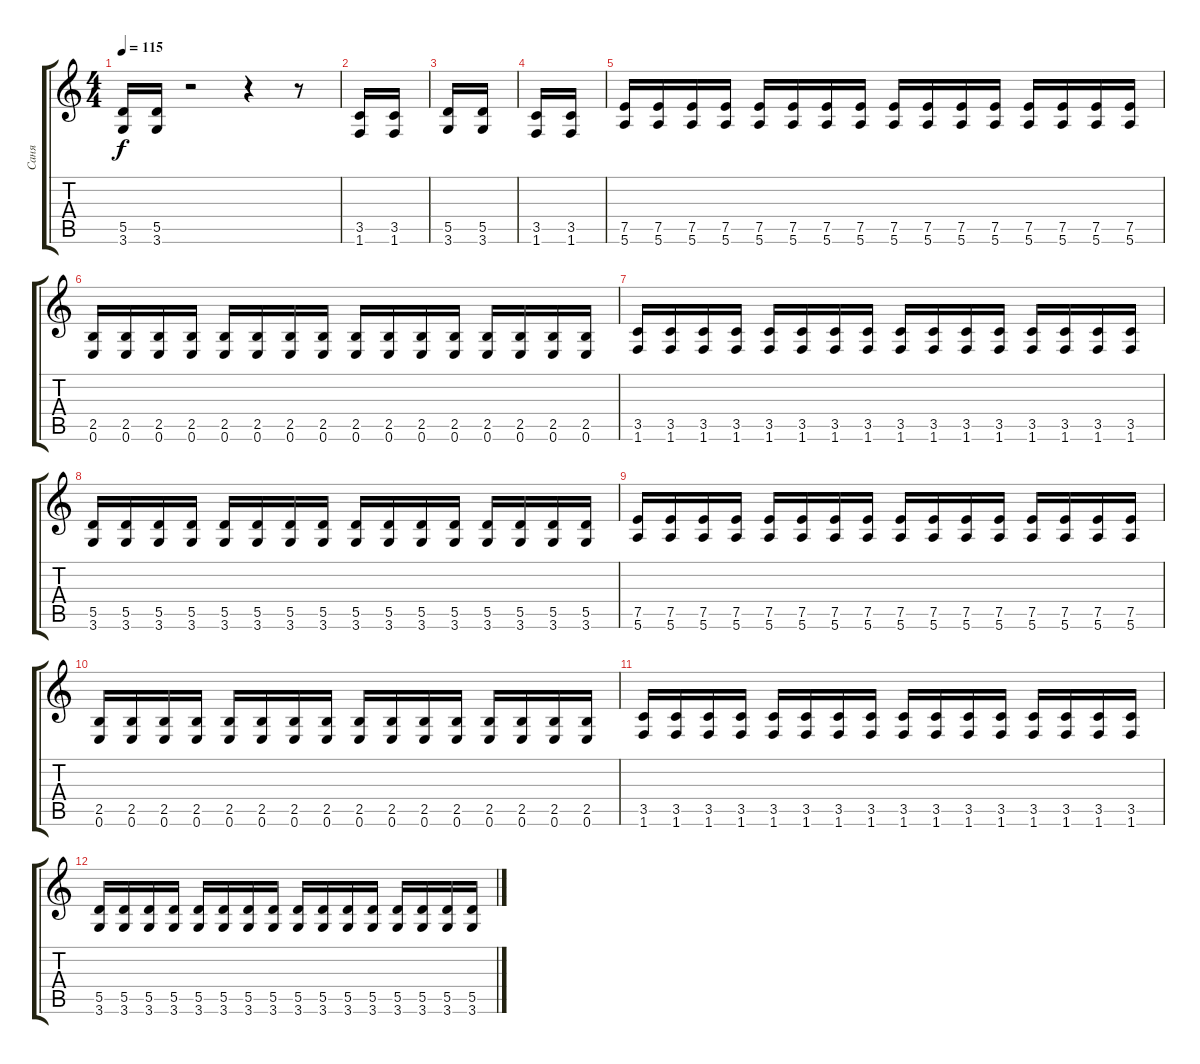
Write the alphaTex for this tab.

\track ("Саня" "Саня") {instrument overdrivenguitar}
\staff {score tabs}
\tuning (E4 B3 G3 D3 A2 E2) {hide}
\ts (4 4)
\tempo 115
\clef g2
\ks c
(5.5 3.6).16{dy f} (5.5 3.6).16 r.2 r.4 r.8 |
(3.5 1.6).16 (3.5 1.6).16 |
(5.5 3.6).16 (5.5 3.6).16 |
(3.5 1.6).16 (3.5 1.6).16 |
(7.5 5.6).16 (7.5 5.6).16 (7.5 5.6).16 (7.5 5.6).16 (7.5 5.6).16 (7.5 5.6).16 (7.5 5.6).16 (7.5 5.6).16 (7.5 5.6).16 (7.5 5.6).16 (7.5 5.6).16 (7.5 5.6).16 (7.5 5.6).16 (7.5 5.6).16 (7.5 5.6).16 (7.5 5.6).16 |
(2.5 0.6).16 (2.5 0.6).16 (2.5 0.6).16 (2.5 0.6).16 (2.5 0.6).16 (2.5 0.6).16 (2.5 0.6).16 (2.5 0.6).16 (2.5 0.6).16 (2.5 0.6).16 (2.5 0.6).16 (2.5 0.6).16 (2.5 0.6).16 (2.5 0.6).16 (2.5 0.6).16 (2.5 0.6).16 |
(3.5 1.6).16 (3.5 1.6).16 (3.5 1.6).16 (3.5 1.6).16 (3.5 1.6).16 (3.5 1.6).16 (3.5 1.6).16 (3.5 1.6).16 (3.5 1.6).16 (3.5 1.6).16 (3.5 1.6).16 (3.5 1.6).16 (3.5 1.6).16 (3.5 1.6).16 (3.5 1.6).16 (3.5 1.6).16 |
(5.5 3.6).16 (5.5 3.6).16 (5.5 3.6).16 (5.5 3.6).16 (5.5 3.6).16 (5.5 3.6).16 (5.5 3.6).16 (5.5 3.6).16 (5.5 3.6).16 (5.5 3.6).16 (5.5 3.6).16 (5.5 3.6).16 (5.5 3.6).16 (5.5 3.6).16 (5.5 3.6).16 (5.5 3.6).16 |
(7.5 5.6).16 (7.5 5.6).16 (7.5 5.6).16 (7.5 5.6).16 (7.5 5.6).16 (7.5 5.6).16 (7.5 5.6).16 (7.5 5.6).16 (7.5 5.6).16 (7.5 5.6).16 (7.5 5.6).16 (7.5 5.6).16 (7.5 5.6).16 (7.5 5.6).16 (7.5 5.6).16 (7.5 5.6).16 |
(2.5 0.6).16 (2.5 0.6).16 (2.5 0.6).16 (2.5 0.6).16 (2.5 0.6).16 (2.5 0.6).16 (2.5 0.6).16 (2.5 0.6).16 (2.5 0.6).16 (2.5 0.6).16 (2.5 0.6).16 (2.5 0.6).16 (2.5 0.6).16 (2.5 0.6).16 (2.5 0.6).16 (2.5 0.6).16 |
(3.5 1.6).16 (3.5 1.6).16 (3.5 1.6).16 (3.5 1.6).16 (3.5 1.6).16 (3.5 1.6).16 (3.5 1.6).16 (3.5 1.6).16 (3.5 1.6).16 (3.5 1.6).16 (3.5 1.6).16 (3.5 1.6).16 (3.5 1.6).16 (3.5 1.6).16 (3.5 1.6).16 (3.5 1.6).16 |
(5.5 3.6).16 (5.5 3.6).16 (5.5 3.6).16 (5.5 3.6).16 (5.5 3.6).16 (5.5 3.6).16 (5.5 3.6).16 (5.5 3.6).16 (5.5 3.6).16 (5.5 3.6).16 (5.5 3.6).16 (5.5 3.6).16 (5.5 3.6).16 (5.5 3.6).16 (5.5 3.6).16 (5.5 3.6).16
